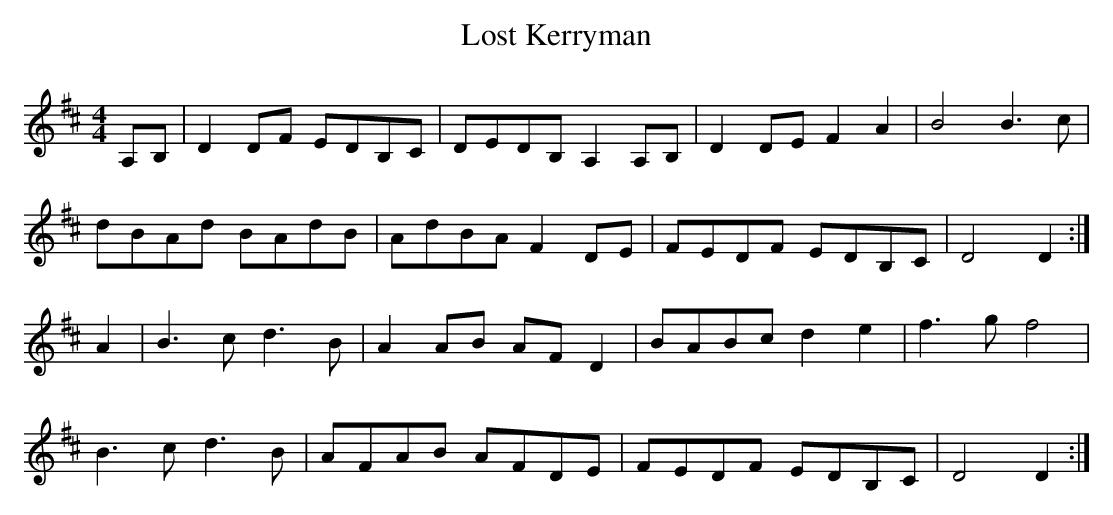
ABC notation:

X:1
T: Lost Kerryman
M: 4/4
L: 1/8
K: D
A,B, | D2 DF EDB,C | DEDB, A,2 A,B, | D2 DE F2 A2 | B4 B3 c |
dBAd BAdB | AdBA F2 DE | FEDF EDB,C | D4 D2 :|
A2 | B3 c d3 B | A2 AB AF D2 | BABc d2 e2 | f3 g f4 |
B3 c d3 B | AFAB AFDE | FEDF EDB,C | D4 D2 :|
